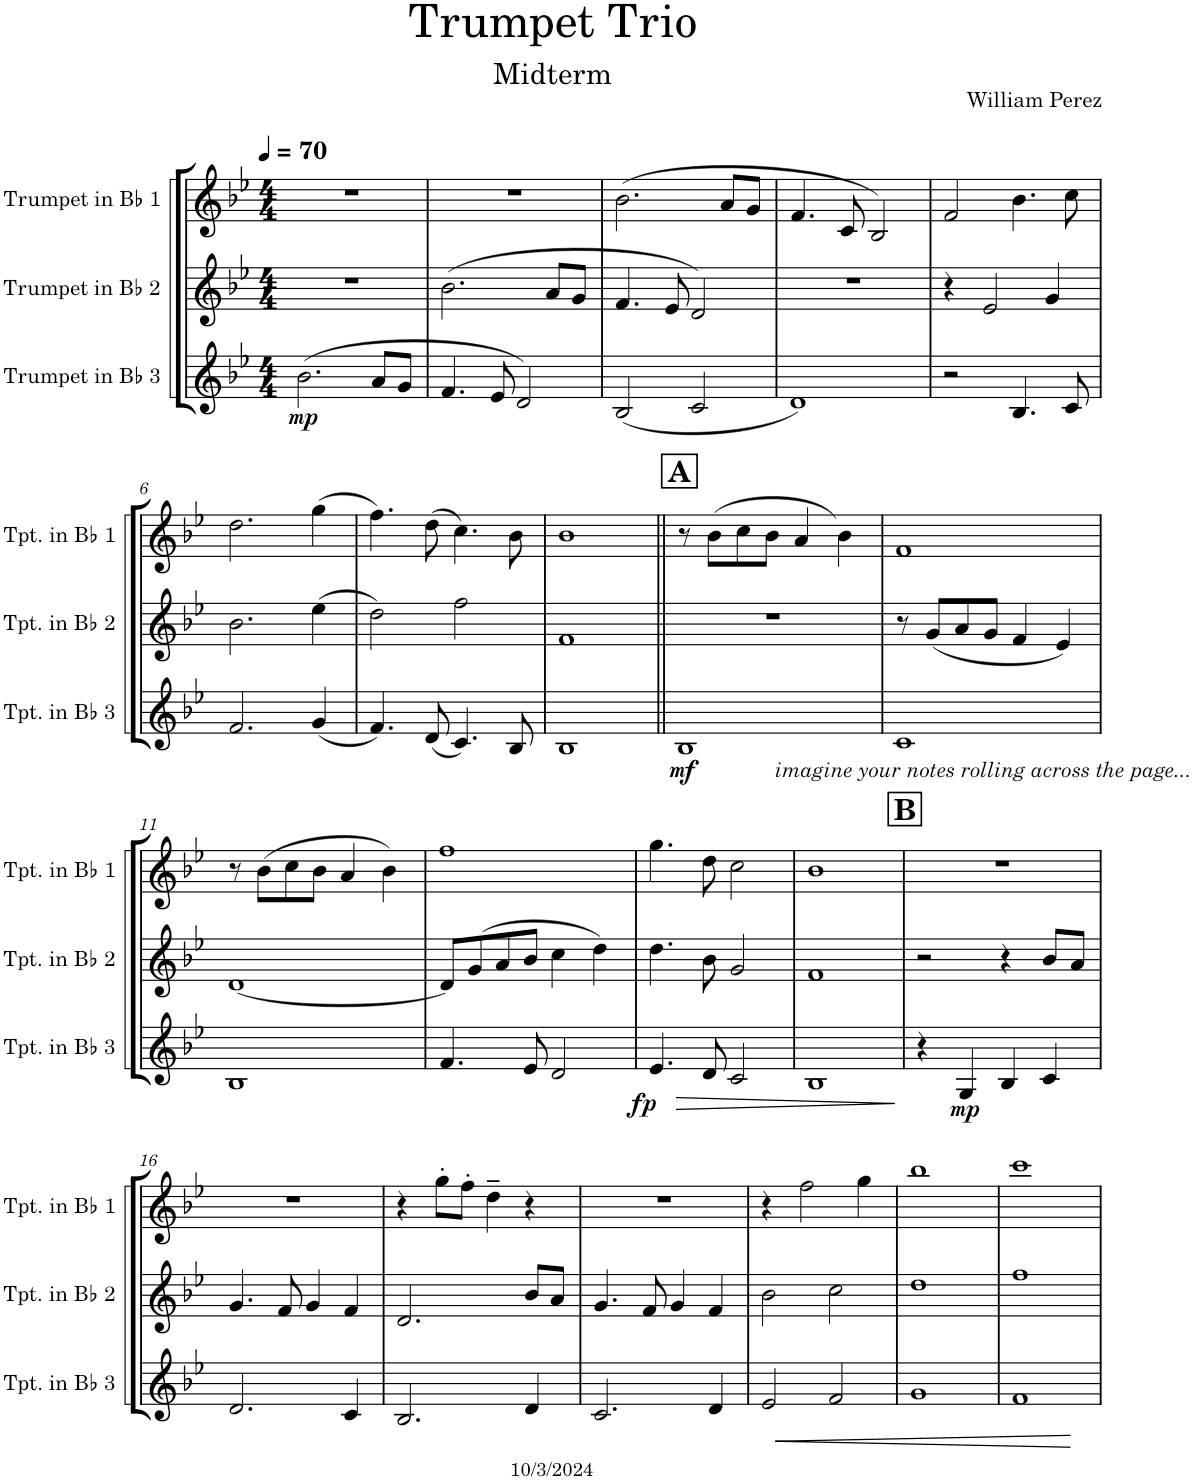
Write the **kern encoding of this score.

**kern	**dynam	**kern	**kern
*part3	*part3	*part2	*part1
*staff3	*staff3	*staff2	*staff1
*I"Trumpet in Bb 3	*	*I"Trumpet in Bb 2	*I"Trumpet in Bb 1
*I'Tpt. in Bb 3	*	*I'Tpt. in Bb 2	*I'Tpt. in Bb 1
*clefG2	*	*clefG2	*clefG2
*Trd1c2	*	*Trd1c2	*Trd1c2
*k[b-e-]	*	*k[b-e-]	*k[b-e-]
*M4/4	*	*M4/4	*M4/4
*MM70	*	*MM70	*MM70
=1	=1	=1	=1
!	!LO:DY:b	!	!
(2.b-\	mp	1r	1r
8a/L	.	.	.
8g/J	.	.	.
=2	=2	=2	=2
4.f/	.	(2.b-\	1r
8e-/	.	.	.
2d/)	.	.	.
.	.	8a/L	.
.	.	8g/J	.
=3	=3	=3	=3
(2B-/	.	4.f/	(2.b-\
.	.	8e-/	.
2c/	.	2d/)	.
.	.	.	8a/L
.	.	.	8g/J
=4	=4	=4	=4
1d)	.	1r	4.f/
.	.	.	8c/
.	.	.	2B-/)
=5	=5	=5	=5
2r	.	4r	2f/
.	.	2e-/	.
4.B-/	.	.	4.b-\
.	.	4g/	.
8c/	.	.	8cc\
!!LO:LB:g=z
=6	=6	=6	=6
2.f/	.	2.b-\	2.dd\
(4g/	.	(4ee-\	(4gg\
=7	=7	=7	=7
4.f/)	.	2dd\)	4.ff\)
(8d/	.	.	(8dd\
4.c/)	.	2ff\	4.cc\)
8B-/	.	.	8b-\
=8	=8	=8	=8
1B-	.	1f	1b-
!!LO:REH:place=s1:a:B:cj:fs=14:t=A:qo=1
=9||	=9||	=9||	=9||
!	!LO:DY:b	!	!
1B-	mf	1r	8r
.	.	.	(8b-\L
.	.	.	8cc\
.	.	.	8b-\J
.	.	.	4a/
.	.	.	4b-\)
=10	=10	=10	=10
!LO:TX:b:i:t=imagine your notes rolling across the page...	!	!	!
1c	.	8r	1f
.	.	(8g/L	.
.	.	8a/	.
.	.	8g/J	.
.	.	4f/	.
.	.	4e-/)	.
!!LO:LB:g=z
=11	=11	=11	=11
1B-	.	[1d	8r
.	.	.	(8b-\L
.	.	.	8cc\
.	.	.	8b-\J
.	.	.	4a/
.	.	.	4b-\)
=12	=12	=12	=12
4.f/	.	8d/L]	1ff
.	.	(8g/	.
.	.	8a/	.
8e-/	.	8b-/J	.
2d/	.	4cc\	.
.	.	4dd\)	.
=13	=13	=13	=13
!	!LO:DY:b	!	!
4.e-/	fp	4.dd\	4.gg\
!	!LO:HP:b	!	!
8d/	>	8b-\	8dd\
2c/	.	2g/	2cc\
=14	=14	=14	=14
1B-	.	1f	1b-
.	]	.	.
!!LO:REH:place=s1:a:B:cj:fs=14:t=B
=15	=15	=15	=15
4r	.	2r	1r
!	!LO:DY:b	!	!
4G/	mp	.	.
4B-/	.	4r	.
4c/	.	8b-/L	.
.	.	8a/J	.
!!LO:LB:g=z
=16	=16	=16	=16
2.d/	.	4.g/	1r
.	.	8f/	.
.	.	4g/	.
4c/	.	4f/	.
=17	=17	=17	=17
2.B-/	.	2.d/	4r
.	.	.	8gg'\L
.	.	.	8ff'\J
.	.	.	4dd~\
4d/	.	8b-/L	4r
.	.	8a/J	.
=18	=18	=18	=18
2.c/	.	4.g/	1r
.	.	8f/	.
.	.	4g/	.
4d/	.	4f/	.
=19	=19	=19	=19
2e-/	.	2b-\	4r
.	.	.	2ff\
!	!LO:HP:b	!	!
2f/	<	2cc\	.
.	.	.	4gg\
=20	=20	=20	=20
1g	.	1dd	1bb-
=21	=21	=21	=21
1f	.	1ff	1ccc
.	[	.	.
=	=	=	=
*-	*-	*-	*-
